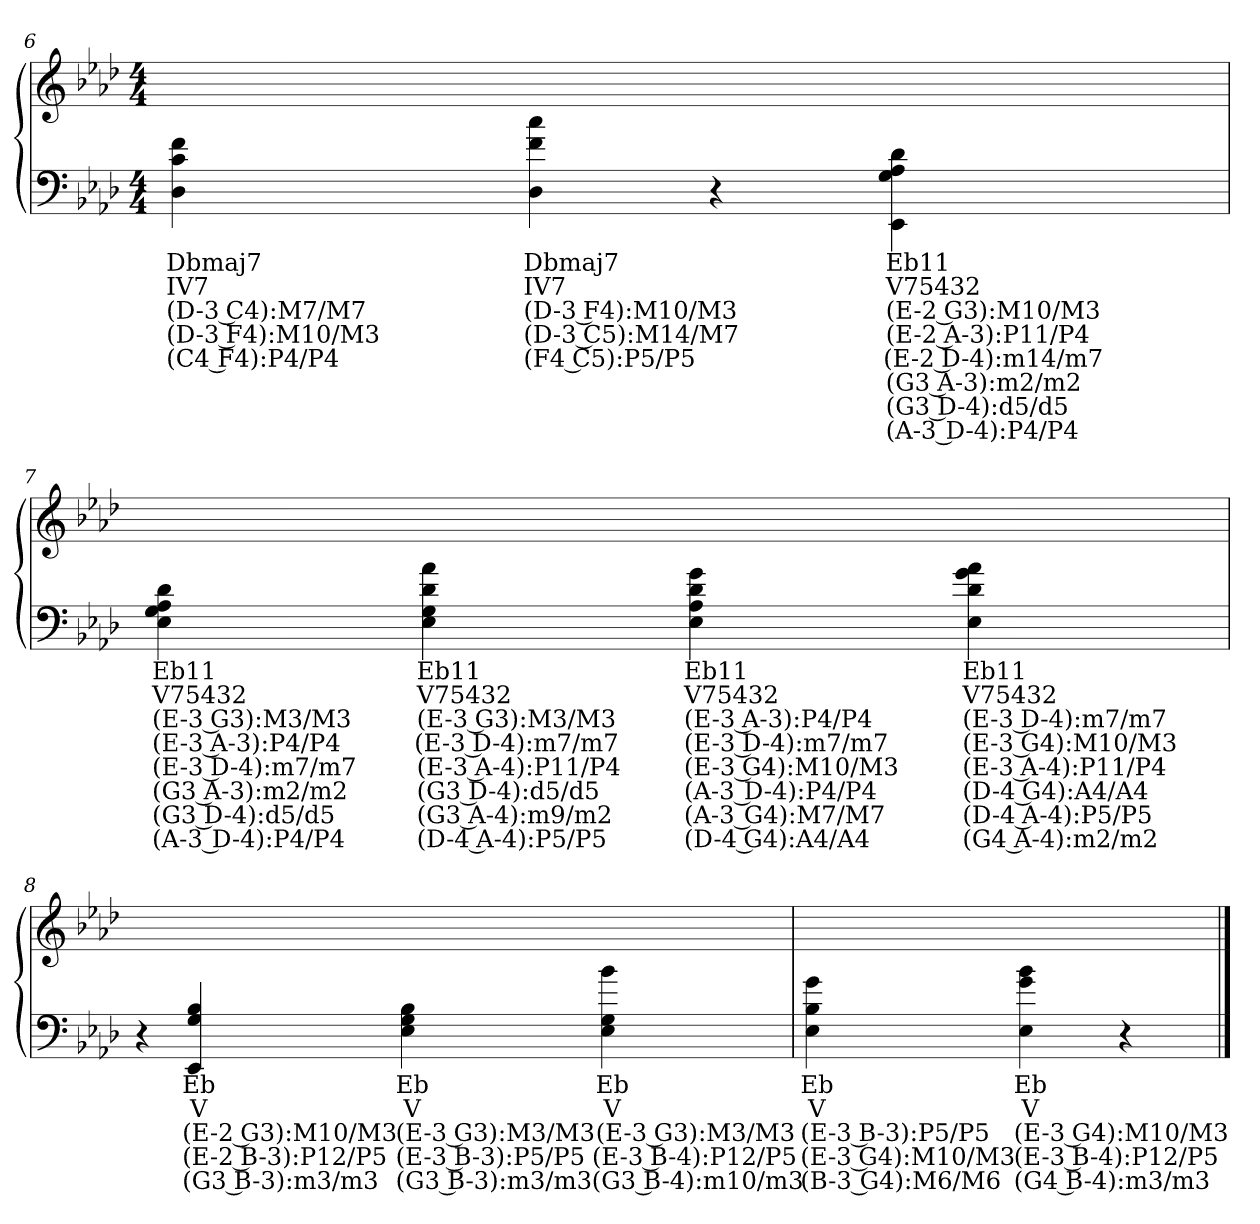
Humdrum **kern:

**kern	**text	**text	**text	**text	**text	**text	**text	**text	**kern
*part2	*part2	*part2	*part2	*part2	*part2	*part2	*part2	*part2	*part1
*staff2	*staff2	*staff2	*staff2	*staff2	*staff2	*staff2	*staff2	*staff2	*staff1
*clefF4	*	*	*	*	*	*	*	*	*clefG2
*k[b-e-a-d-]	*	*	*	*	*	*	*	*	*k[b-e-a-d-]
*A-:	*	*	*	*	*	*	*	*	*A-:
*M4/4	*	*	*	*	*	*	*	*	*M4/4
=6	=6	=6	=6	=6	=6	=6	=6	=6	=6
4D- 4c 4f	Dbmaj7	IV7	(D-3 C4):M7/M7	(D-3 F4):M10/M3	(C4 F4):P4/P4	.	.	.	1ryy
4D- 4f 4cc	Dbmaj7	IV7	(D-3 F4):M10/M3	(D-3 C5):M14/M7	(F4 C5):P5/P5	.	.	.	.
4r	.	.	.	.	.	.	.	.	.
4EE- 4G 4A- 4d-	Eb11	V75432	(E-2 G3):M10/M3	(E-2 A-3):P11/P4	(E-2 D-4):m14/m7	(G3 A-3):m2/m2	(G3 D-4):d5/d5	(A-3 D-4):P4/P4	.
=7	=7	=7	=7	=7	=7	=7	=7	=7	=7
4E- 4G 4A- 4d-	Eb11	V75432	(E-3 G3):M3/M3	(E-3 A-3):P4/P4	(E-3 D-4):m7/m7	(G3 A-3):m2/m2	(G3 D-4):d5/d5	(A-3 D-4):P4/P4	1ryy
4E- 4G 4d- 4a-	Eb11	V75432	(E-3 G3):M3/M3	(E-3 D-4):m7/m7	(E-3 A-4):P11/P4	(G3 D-4):d5/d5	(G3 A-4):m9/m2	(D-4 A-4):P5/P5	.
4E- 4A- 4d- 4g	Eb11	V75432	(E-3 A-3):P4/P4	(E-3 D-4):m7/m7	(E-3 G4):M10/M3	(A-3 D-4):P4/P4	(A-3 G4):M7/M7	(D-4 G4):A4/A4	.
4E- 4d- 4g 4a-	Eb11	V75432	(E-3 D-4):m7/m7	(E-3 G4):M10/M3	(E-3 A-4):P11/P4	(D-4 G4):A4/A4	(D-4 A-4):P5/P5	(G4 A-4):m2/m2	.
=8	=8	=8	=8	=8	=8	=8	=8	=8	=8
4r	.	.	.	.	.	.	.	.	1ryy
4EE- 4G 4B-	Eb	V	(E-2 G3):M10/M3	(E-2 B-3):P12/P5	(G3 B-3):m3/m3	.	.	.	.
4E- 4G 4B-	Eb	V	(E-3 G3):M3/M3	(E-3 B-3):P5/P5	(G3 B-3):m3/m3	.	.	.	.
4E- 4G 4b-	Eb	V	(E-3 G3):M3/M3	(E-3 B-4):P12/P5	(G3 B-4):m10/m3	.	.	.	.
=9	=9	=9	=9	=9	=9	=9	=9	=9	=9
4E- 4B- 4g	Eb	V	(E-3 B-3):P5/P5	(E-3 G4):M10/M3	(B-3 G4):M6/M6	.	.	.	2.ryy
4E- 4g 4b-	Eb	V	(E-3 G4):M10/M3	(E-3 B-4):P12/P5	(G4 B-4):m3/m3	.	.	.	.
4r	.	.	.	.	.	.	.	.	.
==	==	==	==	==	==	==	==	==	==
*-	*-	*-	*-	*-	*-	*-	*-	*-	*-
